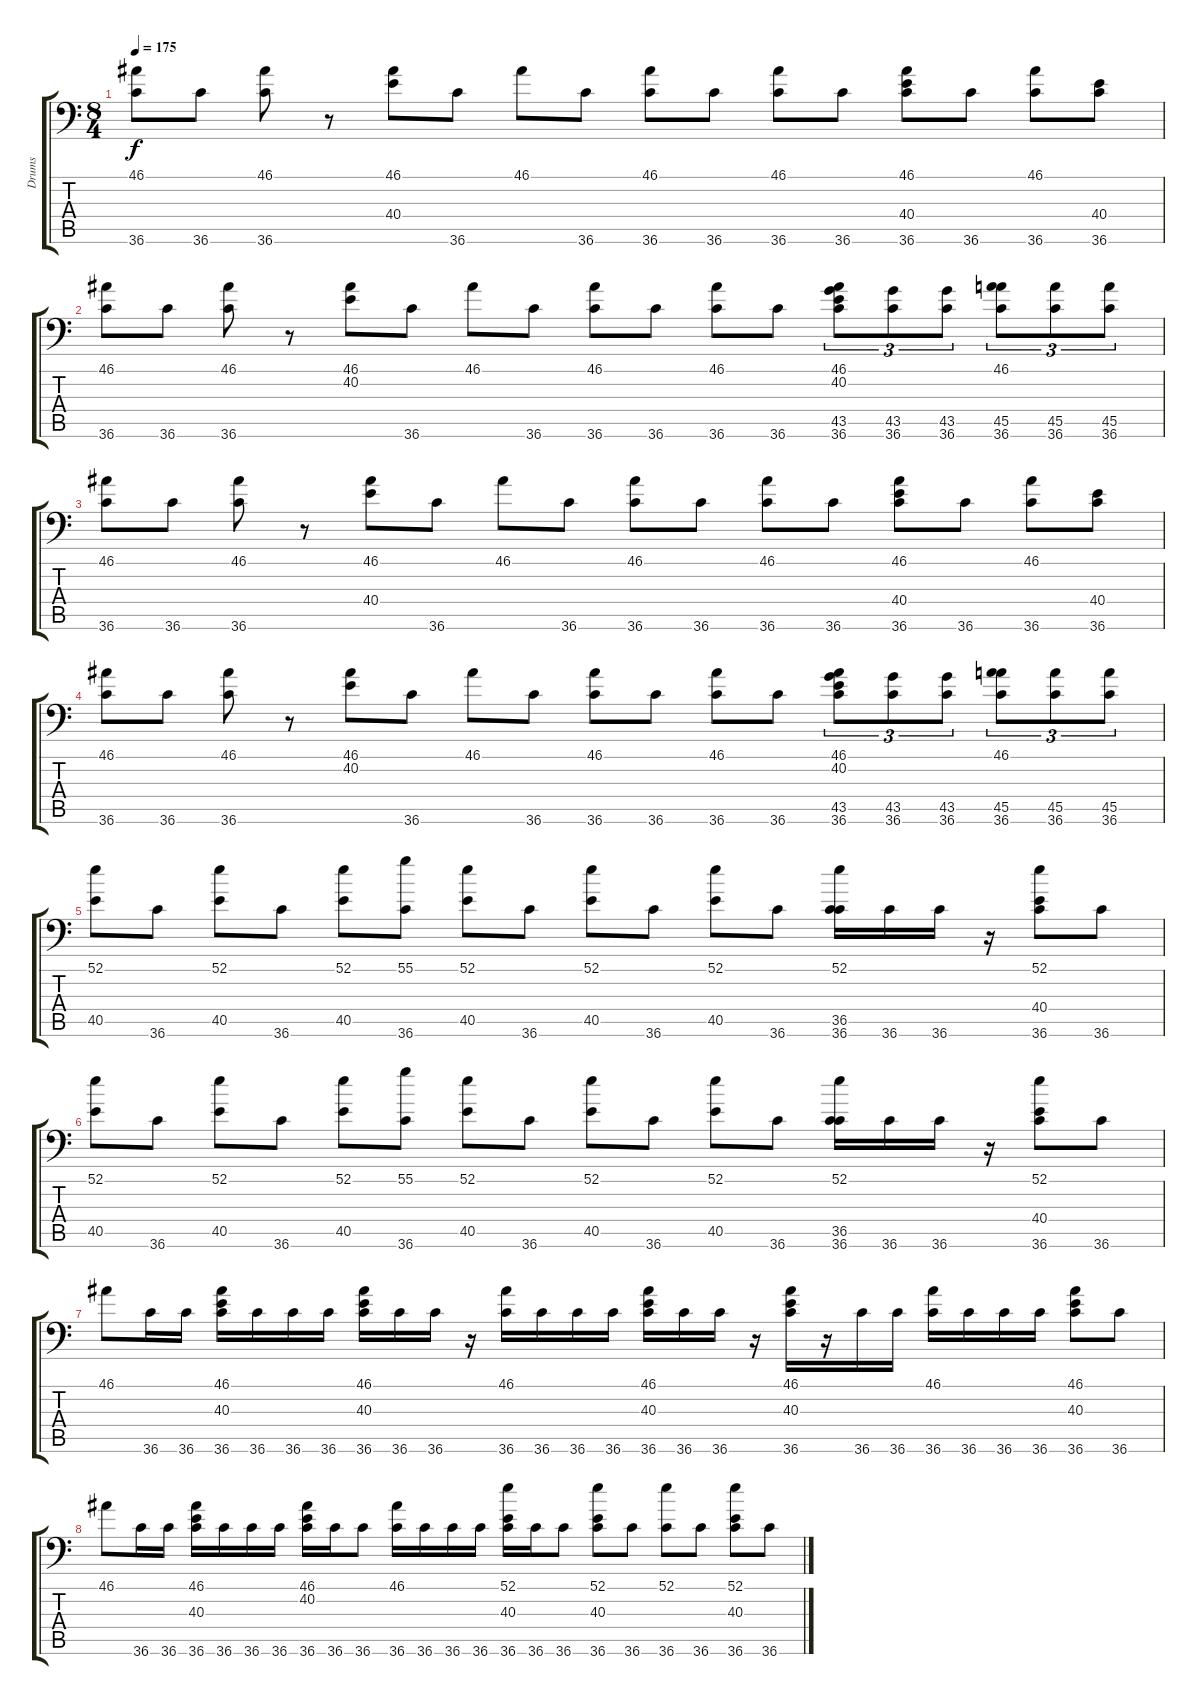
\track ("Drums" "Drums") {instrument acousticgrandpiano}
\staff {score tabs}
\tuning (C-1 C-1 C-1 C-1 C-1 C-1) {hide}
\ts (8 4)
\tempo 175
\clef f4
\ks c
(46.1 36.6).8{dy f} 36.6.8 (46.1 36.6).8 r.8 (46.1 40.4).8 36.6.8 46.1.8 36.6.8 (46.1 36.6).8 36.6.8 (46.1 36.6).8 36.6.8 (46.1 40.4 36.6).8 36.6.8 (46.1 36.6).8 (40.4 36.6).8 |
(46.1 36.6).8 36.6.8 (46.1 36.6).8 r.8 (46.1 40.2).8 36.6.8 46.1.8 36.6.8 (46.1 36.6).8 36.6.8 (46.1 36.6).8 36.6.8 (46.1 40.2 43.5 36.6).8{tu (3 2)} (43.5 36.6).8{tu (3 2)} (43.5 36.6).8{tu (3 2)} (46.1 45.5 36.6).8{tu (3 2)} (45.5 36.6).8{tu (3 2)} (45.5 36.6).8{tu (3 2)} |
(46.1 36.6).8 36.6.8 (46.1 36.6).8 r.8 (46.1 40.4).8 36.6.8 46.1.8 36.6.8 (46.1 36.6).8 36.6.8 (46.1 36.6).8 36.6.8 (46.1 40.4 36.6).8 36.6.8 (46.1 36.6).8 (40.4 36.6).8 |
(46.1 36.6).8 36.6.8 (46.1 36.6).8 r.8 (46.1 40.2).8 36.6.8 46.1.8 36.6.8 (46.1 36.6).8 36.6.8 (46.1 36.6).8 36.6.8 (46.1 40.2 43.5 36.6).8{tu (3 2)} (43.5 36.6).8{tu (3 2)} (43.5 36.6).8{tu (3 2)} (46.1 45.5 36.6).8{tu (3 2)} (45.5 36.6).8{tu (3 2)} (45.5 36.6).8{tu (3 2)} |
\section ("" "")
(52.1 40.5).8 36.6.8 (52.1 40.5).8 36.6.8 (52.1 40.5).8 (55.1 36.6).8 (52.1 40.5).8 36.6.8 (52.1 40.5).8 36.6.8 (52.1 40.5).8 36.6.8 (52.1 36.5 36.6).16 36.6.16 36.6.16 r.16 (52.1 40.4 36.6).8 36.6.8 |
(52.1 40.5).8 36.6.8 (52.1 40.5).8 36.6.8 (52.1 40.5).8 (55.1 36.6).8 (52.1 40.5).8 36.6.8 (52.1 40.5).8 36.6.8 (52.1 40.5).8 36.6.8 (52.1 36.5 36.6).16 36.6.16 36.6.16 r.16 (52.1 40.4 36.6).8 36.6.8 |
46.1.8 36.6.16 36.6.16 (46.1 40.3 36.6).16 36.6.16 36.6.16 36.6.16 (46.1 40.3 36.6).16 36.6.16 36.6.16 r.16 (46.1 36.6).16 36.6.16 36.6.16 36.6.16 (46.1 40.3 36.6).16 36.6.16 36.6.16 r.16 (46.1 40.3 36.6).16 r.16 36.6.16 36.6.16 (46.1 36.6).16 36.6.16 36.6.16 36.6.16 (46.1 40.3 36.6).8 36.6.8 |
46.1.8 36.6.16 36.6.16 (46.1 40.3 36.6).16 36.6.16 36.6.16 36.6.16 (46.1 40.2 36.6).16 36.6.16 36.6.8 (46.1 36.6).16 36.6.16 36.6.16 36.6.16 (52.1 40.3 36.6).16 36.6.16 36.6.8 (52.1 40.3 36.6).8 36.6.8 (52.1 36.6).8 36.6.8 (52.1 40.3 36.6).8 36.6.8
